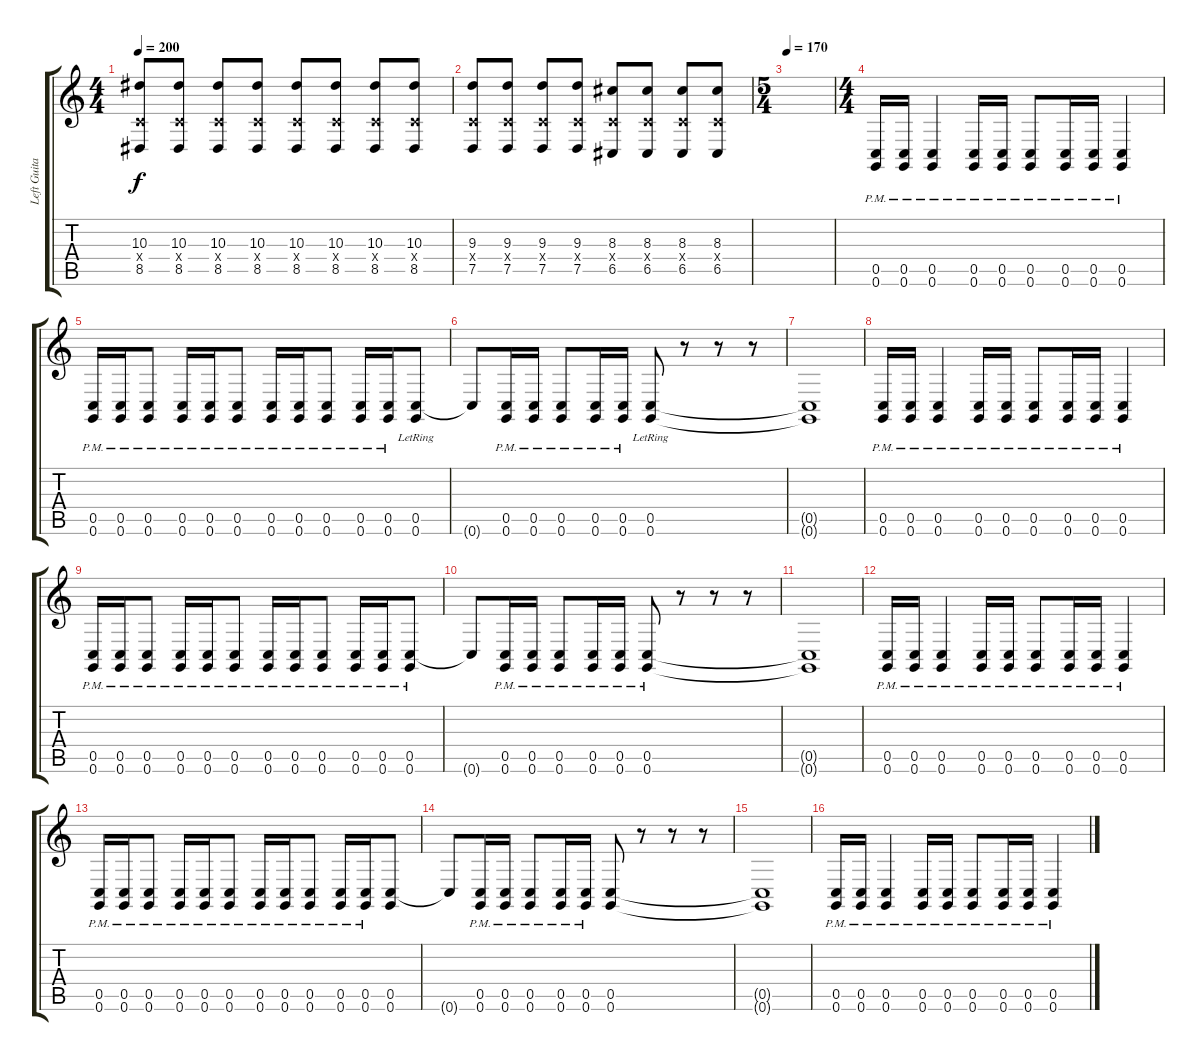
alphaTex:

\track ("Left Guitar" "Left Guita") {instrument overdrivenguitar}
\staff {score tabs}
\tuning (D4 A3 F3 C3 G1 C2) {hide}
\ts (4 4)
\tempo 200
\clef g2
\ks c
(10.3 0.4{x} 8.5).8{dy f} (10.3 0.4{x} 8.5).8 (10.3 0.4{x} 8.5).8 (10.3 0.4{x} 8.5).8 (10.3 0.4{x} 8.5).8 (10.3 0.4{x} 8.5).8 (10.3 0.4{x} 8.5).8 (10.3 0.4{x} 8.5).8 |
(9.3 0.4{x} 7.5).8 (9.3 0.4{x} 7.5).8 (9.3 0.4{x} 7.5).8 (9.3 0.4{x} 7.5).8 (8.3 0.4{x} 6.5).8 (8.3 0.4{x} 6.5).8 (8.3 0.4{x} 6.5).8 (8.3 0.4{x} 6.5).8 |
\ts (5 4)
\tempo 170
|
\ts (4 4)
(0.5{pm} 0.6{pm}).16 (0.5{pm} 0.6{pm}).16 (0.5{pm} 0.6{pm}).4 (0.5{pm} 0.6{pm}).16 (0.5{pm} 0.6{pm}).16 (0.5{pm} 0.6{pm}).8 (0.5{pm} 0.6{pm}).16 (0.5{pm} 0.6{pm}).16 (0.5{pm} 0.6{pm}).4 |
(0.5{pm} 0.6{pm}).16 (0.5{pm} 0.6{pm}).16 (0.5{pm} 0.6{pm}).8 (0.5{pm} 0.6{pm}).16 (0.5{pm} 0.6{pm}).16 (0.5{pm} 0.6{pm}).8 (0.5{pm} 0.6{pm}).16 (0.5{pm} 0.6{pm}).16 (0.5{pm} 0.6{pm}).8 (0.5{pm} 0.6{pm}).16 (0.5{pm} 0.6{pm}).16 (0.5 0.6{lr}).8 |
0.6{t}.8 (0.5{pm} 0.6{pm}).16 (0.5{pm} 0.6{pm}).16 (0.5{pm} 0.6{pm}).8 (0.5{pm} 0.6{pm}).16 (0.5{pm} 0.6{pm}).16 (0.5 0.6{lr}).8 r.8 r.8 r.8 |
(0.5{t} 0.6{t}).1 |
(0.5{pm} 0.6{pm}).16 (0.5{pm} 0.6{pm}).16 (0.5{pm} 0.6{pm}).4 (0.5{pm} 0.6{pm}).16 (0.5{pm} 0.6{pm}).16 (0.5{pm} 0.6{pm}).8 (0.5{pm} 0.6{pm}).16 (0.5{pm} 0.6{pm}).16 (0.5{pm} 0.6{pm}).4 |
(0.5{pm} 0.6{pm}).16 (0.5{pm} 0.6{pm}).16 (0.5{pm} 0.6{pm}).8 (0.5{pm} 0.6{pm}).16 (0.5{pm} 0.6{pm}).16 (0.5{pm} 0.6{pm}).8 (0.5{pm} 0.6{pm}).16 (0.5{pm} 0.6{pm}).16 (0.5{pm} 0.6{pm}).8 (0.5{pm} 0.6{pm}).16 (0.5{pm} 0.6{pm}).16 (0.5{pm} 0.6{pm}).8 |
0.6{t}.8 (0.5{pm} 0.6{pm}).16 (0.5{pm} 0.6{pm}).16 (0.5{pm} 0.6{pm}).8 (0.5{pm} 0.6{pm}).16 (0.5{pm} 0.6{pm}).16 (0.5{pm} 0.6{pm}).8 r.8 r.8 r.8 |
(0.5{t} 0.6{t}).1 |
(0.5{pm} 0.6{pm}).16 (0.5{pm} 0.6{pm}).16 (0.5{pm} 0.6{pm}).4 (0.5{pm} 0.6{pm}).16 (0.5{pm} 0.6{pm}).16 (0.5{pm} 0.6{pm}).8 (0.5{pm} 0.6{pm}).16 (0.5{pm} 0.6{pm}).16 (0.5{pm} 0.6{pm}).4 |
(0.5{pm} 0.6{pm}).16 (0.5{pm} 0.6{pm}).16 (0.5{pm} 0.6{pm}).8 (0.5{pm} 0.6{pm}).16 (0.5{pm} 0.6{pm}).16 (0.5{pm} 0.6{pm}).8 (0.5{pm} 0.6{pm}).16 (0.5{pm} 0.6{pm}).16 (0.5{pm} 0.6{pm}).8 (0.5{pm} 0.6{pm}).16 (0.5{pm} 0.6{pm}).16 (0.5 0.6).8 |
0.6{t}.8 (0.5{pm} 0.6{pm}).16 (0.5{pm} 0.6{pm}).16 (0.5{pm} 0.6{pm}).8 (0.5{pm} 0.6{pm}).16 (0.5{pm} 0.6{pm}).16 (0.5 0.6).8 r.8 r.8 r.8 |
(0.5{t} 0.6{t}).1 |
(0.5{pm} 0.6{pm}).16 (0.5{pm} 0.6{pm}).16 (0.5{pm} 0.6{pm}).4 (0.5{pm} 0.6{pm}).16 (0.5{pm} 0.6{pm}).16 (0.5{pm} 0.6{pm}).8 (0.5{pm} 0.6{pm}).16 (0.5{pm} 0.6{pm}).16 (0.5{pm} 0.6{pm}).4
